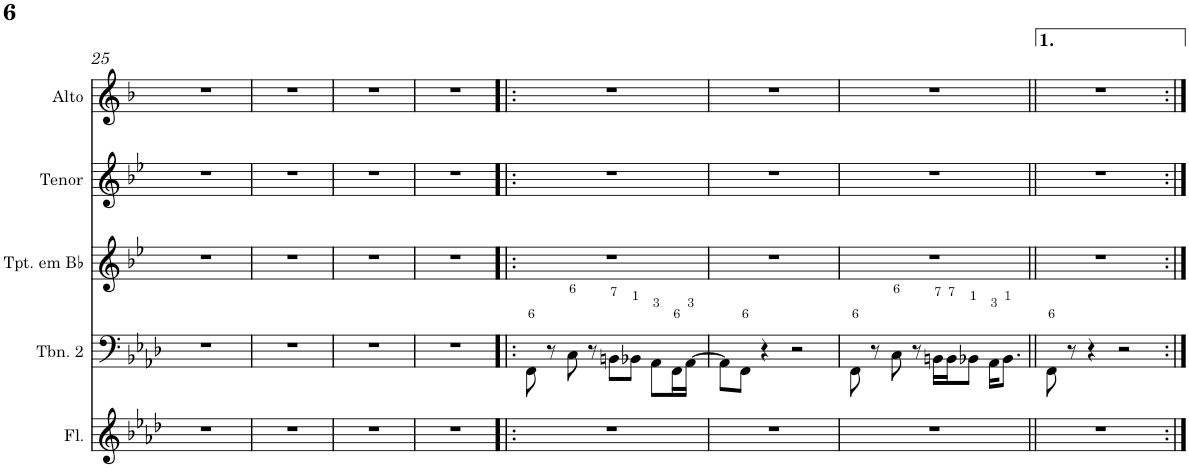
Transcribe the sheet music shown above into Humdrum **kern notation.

**kern	**kern	**kern	**kern	**kern
*part5	*part4	*part3	*part2	*part1
*staff5	*staff4	*staff3	*staff2	*staff1
*I"Flauta Transversal	*I"Trombone 2	*I"Trompete em Bb	*I"Tenor	*I"Alto
*I'Fl.	*I'Tbn. 2	*I'Tpt. em Bb	*I'Tenor	*I'Alto
!!LO:PB:g=z
*clefG2	*clefF4	*clefG2	*clefG2	*clefG2
*	*	*Trd1c2	*Trd8c14	*Trd5c9
*k[b-e-a-d-]	*k[b-e-a-d-]	*k[b-e-]	*k[b-e-]	*k[b-]
*f:	*f:	*g:	*g:	*d:
*M4/4	*M4/4	*M4/4	*M4/4	*M4/4
=25	=25	=25	=25	=25
1r	1r	1r	1r	1r
=26	=26	=26	=26	=26
1r	1r	1r	1r	1r
=27	=27	=27	=27	=27
1r	1r	1r	1r	1r
=28	=28	=28	=28	=28
1r	1r	1r	1r	1r
=29!|:	=29!|:	=29!|:	=29!|:	=29!|:
1r	8FF\	1r	1r	1r
.	8r	.	.	.
.	8C\	.	.	.
.	8r	.	.	.
.	8BBn\L	.	.	.
.	8BB-X\J	.	.	.
.	8AA-\L	.	.	.
.	16FF\L	.	.	.
.	[16AA-\JJ	.	.	.
=30	=30	=30	=30	=30
1r	8AA-\L]	1r	1r	1r
.	8FF\J	.	.	.
.	4r	.	.	.
.	2r	.	.	.
=31	=31	=31	=31	=31
1r	8FF\	1r	1r	1r
.	8r	.	.	.
.	8C\	.	.	.
.	8r	.	.	.
.	16BBn\LL	.	.	.
.	16BB\J	.	.	.
.	8BB-X\J	.	.	.
.	16AA-\KL	.	.	.
.	8.BB-\J	.	.	.
=32||	=32||	=32||	=32||	=32||
1r	8FF\	1r	1r	1r
.	8r	.	.	.
.	4r	.	.	.
.	2r	.	.	.
=:|!	=:|!	=:|!	=:|!	=:|!
*-	*-	*-	*-	*-
